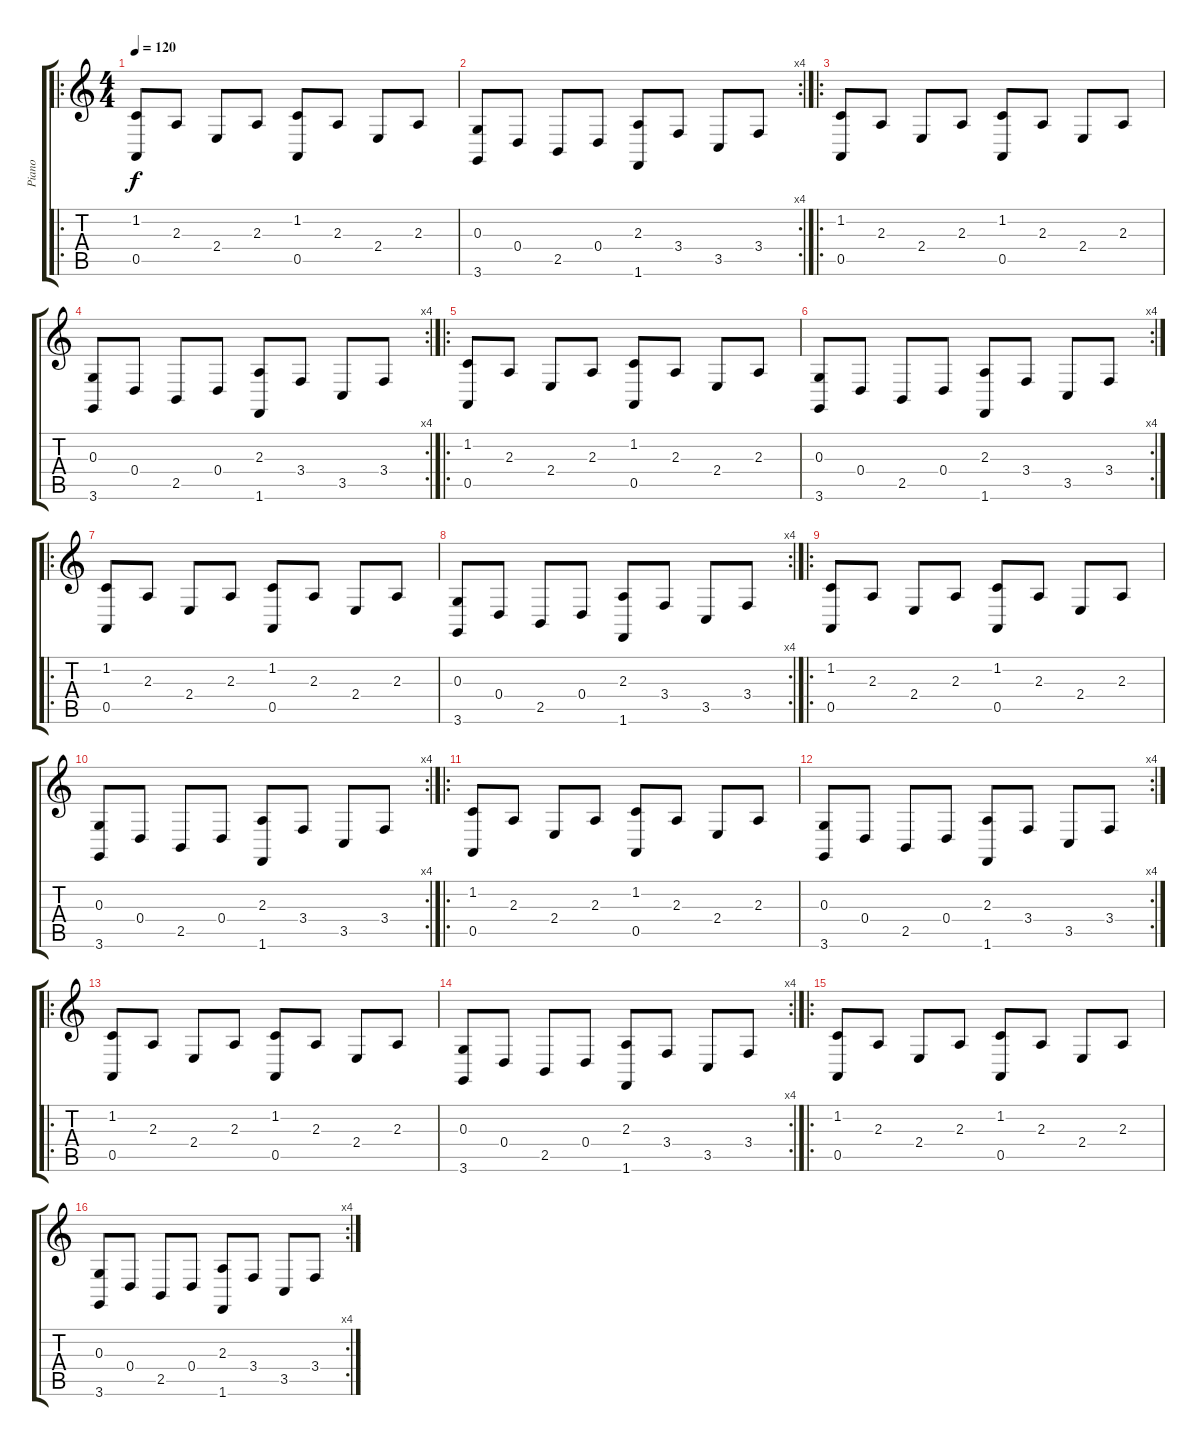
\track ("Piano" "Piano") {instrument acousticgrandpiano}
\staff {score tabs}
\tuning (E4 B3 G3 D3 A2 E2) {hide}
\ro
\ts (4 4)
\tempo 120
\clef g2
\ks c
(1.2 0.5).8{dy f instrument acousticgrandpiano} 2.3.8 2.4.8 2.3.8 (1.2 0.5).8 2.3.8 2.4.8 2.3.8 |
\rc 4
(0.3 3.6).8 0.4.8 2.5.8 0.4.8 (2.3 1.6).8 3.4.8 3.5.8 3.4.8 |
\ro
(1.2 0.5).8 2.3.8 2.4.8 2.3.8 (1.2 0.5).8 2.3.8 2.4.8 2.3.8 |
\rc 4
(0.3 3.6).8 0.4.8 2.5.8 0.4.8 (2.3 1.6).8 3.4.8 3.5.8 3.4.8 |
\ro
(1.2 0.5).8 2.3.8 2.4.8 2.3.8 (1.2 0.5).8 2.3.8 2.4.8 2.3.8 |
\rc 4
(0.3 3.6).8 0.4.8 2.5.8 0.4.8 (2.3 1.6).8 3.4.8 3.5.8 3.4.8 |
\ro
(1.2 0.5).8 2.3.8 2.4.8 2.3.8 (1.2 0.5).8 2.3.8 2.4.8 2.3.8 |
\rc 4
(0.3 3.6).8 0.4.8 2.5.8 0.4.8 (2.3 1.6).8 3.4.8 3.5.8 3.4.8 |
\ro
(1.2 0.5).8 2.3.8 2.4.8 2.3.8 (1.2 0.5).8 2.3.8 2.4.8 2.3.8 |
\rc 4
(0.3 3.6).8 0.4.8 2.5.8 0.4.8 (2.3 1.6).8 3.4.8 3.5.8 3.4.8 |
\ro
(1.2 0.5).8 2.3.8 2.4.8 2.3.8 (1.2 0.5).8 2.3.8 2.4.8 2.3.8 |
\rc 4
(0.3 3.6).8 0.4.8 2.5.8 0.4.8 (2.3 1.6).8 3.4.8 3.5.8 3.4.8 |
\ro
(1.2 0.5).8 2.3.8 2.4.8 2.3.8 (1.2 0.5).8 2.3.8 2.4.8 2.3.8 |
\rc 4
(0.3 3.6).8 0.4.8 2.5.8 0.4.8 (2.3 1.6).8 3.4.8 3.5.8 3.4.8 |
\ro
(1.2 0.5).8 2.3.8 2.4.8 2.3.8 (1.2 0.5).8 2.3.8 2.4.8 2.3.8 |
\rc 4
(0.3 3.6).8 0.4.8 2.5.8 0.4.8 (2.3 1.6).8 3.4.8 3.5.8 3.4.8
